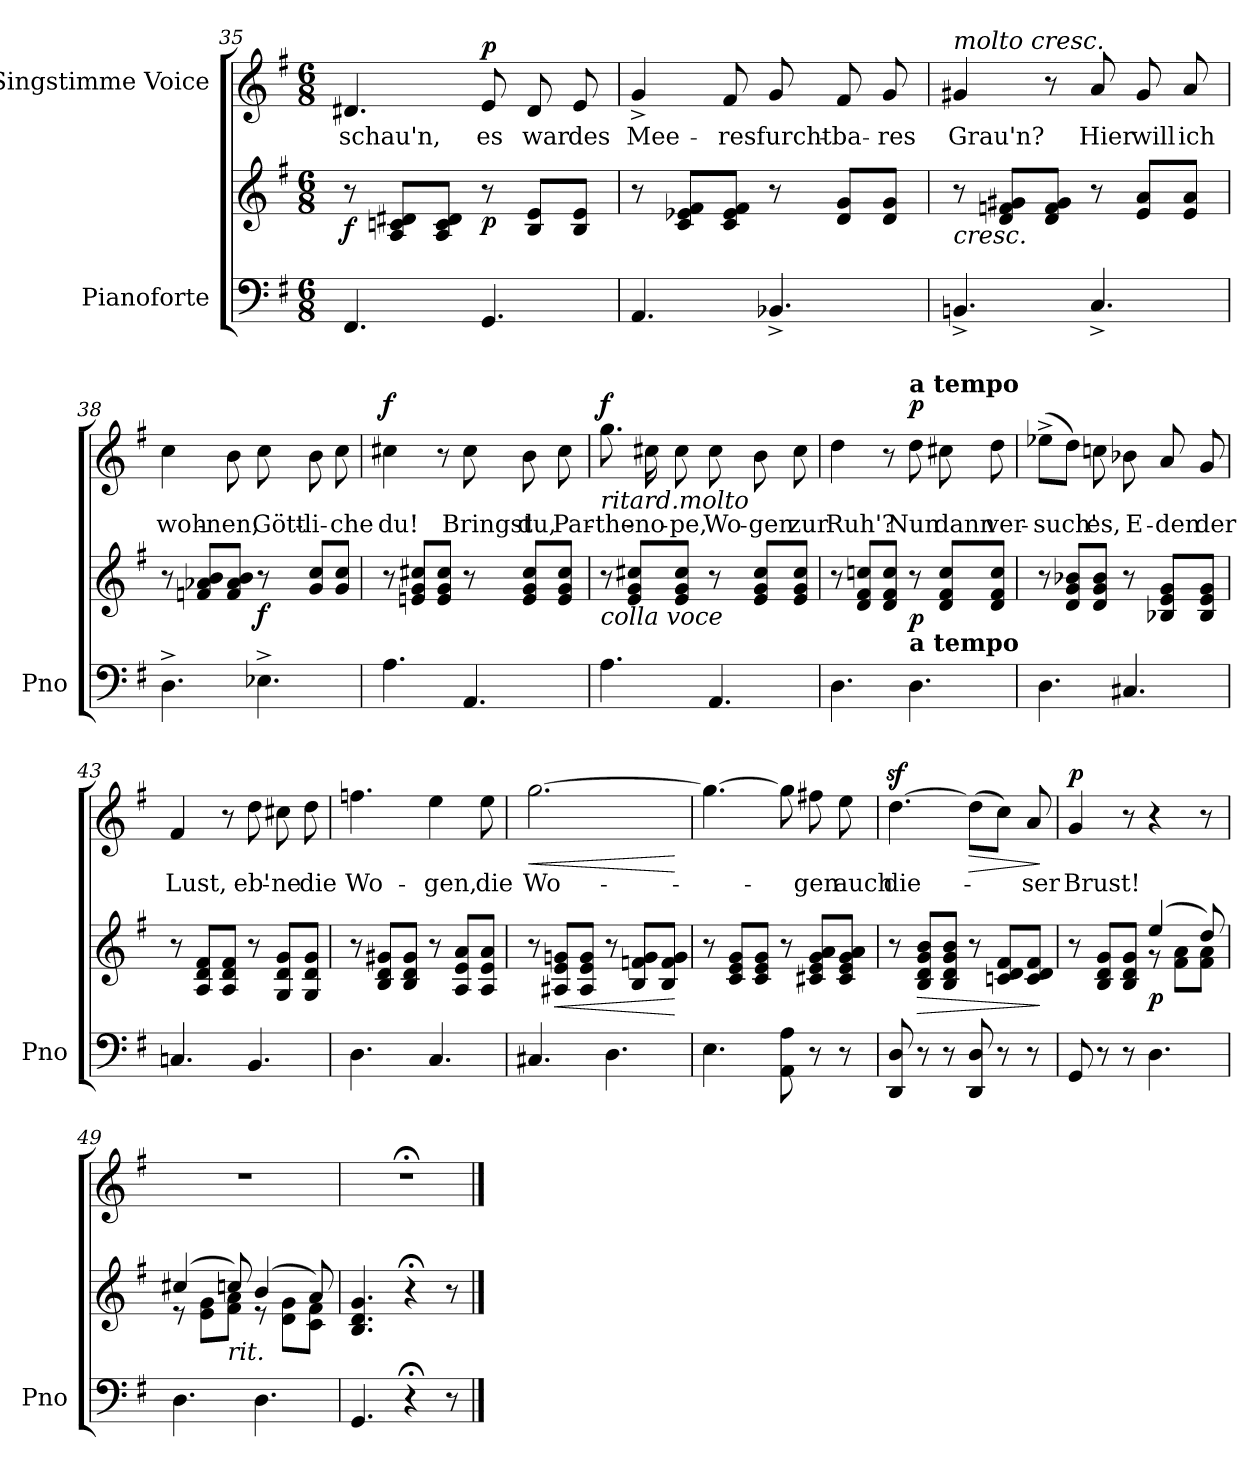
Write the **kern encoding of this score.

**kern	**kern	**dynam	**kern	**text	**dynam
*part2	*part2	*part2	*part1	*part1	*part1
*staff3	*staff2	*staff2/3	*staff1	*staff1	*staff1
*I"Pianoforte	*	*	*I"Singstimme Voice	*	*
*I'Pno	*	*	*	*	*
*clefF4	*clefG2	*	*clefG2	*	*
*k[f#]	*k[f#]	*	*k[f#]	*	*
*M6/8	*M6/8	*	*M6/8	*	*
=35	=35	=35	=35	=35	=35
!	!	!LO:DY:b	!	!LO:LY:b	!
4.FF#/	8r	f	4.d#X/	schau'n,	.
.	8A/ 8cn/ 8d#X/L	.	.	.	.
.	8A/ 8c/ 8d#/J	.	.	.	.
!	!	!LO:DY:b	!	!LO:LY:b	!LO:DY:a
4.GG/	8r	p	8e/	es	p
!	!	!	!	!LO:LY:b	!
.	8B/ 8e/L	.	8d#/	war	.
!	!	!	!	!LO:LY:b	!
.	8B/ 8e/J	.	8e/	des	.
!!LO:LB:g=z
=36	=36	=36	=36	=36	=36
!	!	!	!	!LO:LY:b	!
4.AA/	8r	.	4g^>/	Mee-	.
.	8c/ 8e-X/ 8f#/L	.	.	.	.
!	!	!	!	!LO:LY:b	!
.	8c/ 8e-/ 8f#/J	.	8f#/	-res	.
!	!	!	!	!LO:LY:b	!
4.BB-X^>/	8r	.	8g/	furcht-	.
!	!	!	!	!LO:LY:b	!
.	8d/ 8g/L	.	8f#/	-ba-	.
!	!	!	!	!LO:LY:b	!
.	8d/ 8g/J	.	8g/	-res	.
=37	=37	=37	=37	=37	=37
!	!	!	!LO:TX:a:i:t=molto cresc.	!	!
!	!LO:TX:b:i:t=cresc.	!	!	!	!
!	!	!	!	!LO:LY:b	!
4.BBn^>/	8r	.	4g#X/	Grau'n?	.
.	8d/ 8fn/ 8g#X/L	.	.	.	.
.	8d/ 8f/ 8g#/J	.	8r	.	.
!	!	!	!	!LO:LY:b	!
4.C^>/	8r	.	8a/	Hier	.
!	!	!	!	!LO:LY:b	!
.	8e/ 8a/L	.	8g#/	will	.
!	!	!	!	!LO:LY:b	!
.	8e/ 8a/J	.	8a/	ich	.
=38	=38	=38	=38	=38	=38
!	!	!	!	!LO:LY:b	!
4.D^\	8r	.	4cc\	woh-	.
.	8fn/ 8a-X/ 8b/L	.	.	.	.
!	!	!	!	!LO:LY:b	!
.	8f/ 8a-/ 8b/J	.	8b\	-nen,	.
!	!	!LO:DY:b	!	!LO:LY:b	!
4.E-X^\	8r	f	8cc\	Gött-	.
!	!	!	!	!LO:LY:b	!
.	8g/ 8cc/L	.	8b\	-li-	.
!	!	!	!	!LO:LY:b	!
.	8g/ 8cc/J	.	8cc\	-che	.
=39	=39	=39	=39	=39	=39
!	!	!	!	!LO:LY:b	!LO:DY:a
4.A\	8r	.	4cc#X\	du!	f
.	8en/ 8g/ 8cc#X/L	.	.	.	.
.	8e/ 8g/ 8cc#/J	.	8r	.	.
!	!	!	!	!LO:LY:b	!
4.AA/	8r	.	8cc#\	Bringst	.
!	!	!	!	!LO:LY:b	!
.	8e/ 8g/ 8cc#/L	.	8b\	du,	.
!	!	!	!	!LO:LY:b	!
.	8e/ 8g/ 8cc#/J	.	8cc#\	Par-	.
!!LO:LB:g=z
=40	=40	=40	=40	=40	=40
!	!	!	!LO:TX:b:i:t=ritard.molto	!	!
!	!LO:TX:b:i:t=colla voce	!	!	!	!
!	!	!	!	!LO:LY:b	!LO:DY:a
4.A\	8r	.	8.gg\	-the-	f
.	8e/ 8g/ 8cc#X/L	.	.	.	.
!	!	!	!	!LO:LY:b	!
.	.	.	16cc#X\	-no-	.
!	!	!	!	!LO:LY:b	!
.	8e/ 8g/ 8cc#/J	.	8cc#\	-pe,	.
!	!	!	!	!LO:LY:b	!
4.AA/	8r	.	8cc#\	Wo-	.
!	!	!	!	!LO:LY:b	!
.	8e/ 8g/ 8cc#/L	.	8b\	-gen	.
!	!	!	!	!LO:LY:b	!
.	8e/ 8g/ 8cc#/J	.	8cc#\	zur	.
=41	=41	=41	=41	=41	=41
!	!	!	!	!LO:LY:b	!
4.D\	8r	.	4dd\	Ruh'?	.
.	8d/ 8f#/ 8ccn/L	.	.	.	.
.	8d/ 8f#/ 8cc/J	.	8r	.	.
!	!	!	!LO:TX:a:B:t=a tempo	!	!
!	!LO:TX:b:B:t=a tempo	!	!	!	!
!	!	!LO:DY:b	!	!LO:LY:b	!LO:DY:a
4.D\	8r	p	8dd\	Nun	p
!	!	!	!	!LO:LY:b	!
.	8d/ 8f#/ 8cc/L	.	8cc#X\	dann	.
!	!	!	!	!LO:LY:b	!
.	8d/ 8f#/ 8cc/J	.	8dd\	ver-	.
=42	=42	=42	=42	=42	=42
!	!	!	!	!LO:LY:b	!
4.D\	8r	.	(8ee-X^\L	-such'	.
.	8d/ 8g/ 8b-X/L	.	8dd\J)	.	.
!	!	!	!	!LO:LY:b	!
.	8d/ 8g/ 8b-/J	.	8ccn\	es,	.
!	!	!	!	!LO:LY:b	!
4.C#X/	8r	.	8b-X\	E-	.
!	!	!	!	!LO:LY:b	!
.	8B-X/ 8e/ 8g/L	.	8a/	-den	.
!	!	!	!	!LO:LY:b	!
.	8B-/ 8e/ 8g/J	.	8g/	der	.
=43	=43	=43	=43	=43	=43
!	!	!	!	!LO:LY:b	!
4.Cn/	8r	.	4f#/	Lust,	.
.	8A/ 8d/ 8f#/L	.	.	.	.
.	8A/ 8d/ 8f#/J	.	8r	.	.
!	!	!	!	!LO:LY:b	!
4.BB/	8r	.	8dd\	eb'-	.
!	!	!	!	!LO:LY:b	!
.	8G/ 8d/ 8g/L	.	8cc#X\	-ne	.
!	!	!	!	!LO:LY:b	!
.	8G/ 8d/ 8g/J	.	8dd\	die	.
=44	=44	=44	=44	=44	=44
!	!	!	!	!LO:LY:b	!
4.D\	8r	.	4.ffn\	Wo-	.
.	8B/ 8d/ 8g#X/L	.	.	.	.
.	8B/ 8d/ 8g#/J	.	.	.	.
!	!	!	!	!LO:LY:b	!
4.C/	8r	.	4ee\	-gen,	.
.	8A/ 8e/ 8a/L	.	.	.	.
!	!	!	!	!LO:LY:b	!
.	8A/ 8e/ 8a/J	.	8ee\	die	.
!!LO:LB:g=z
=45	=45	=45	=45	=45	=45
!	!	!	!	!LO:LY:b	!LO:HP:b
4.C#X/	8r	.	[2.gg\	Wo-	<
!	!	!LO:HP:b	!	!	!
.	8A#X/ 8e/ 8gn/L	<	.	.	.
.	8A#/ 8e/ 8g/J	.	.	.	.
4.D\	8r	.	.	.	.
.	8B/ 8fn/ 8g/L	.	.	.	.
.	8B/ 8f/ 8g/J	.	.	.	.
.	.	[	.	.	[
=46	=46	=46	=46	=46	=46
4.E\	8r	.	4.gg\_	.	.
.	8c/ 8e/ 8g/L	.	.	.	.
.	8c/ 8e/ 8g/J	.	.	.	.
8AA\ 8A\	8r	.	8gg\]	.	.
!	!	!	!	!LO:LY:b	!
8r	8c#X/ 8e/ 8g/ 8a/L	.	8ff#X\	-gen	.
!	!	!	!	!LO:LY:b	!
8r	8c#/ 8e/ 8g/ 8a/J	.	8ee\	auch	.
=47	=47	=47	=47	=47	=47
!	!	!	!	!LO:LY:b	!
8DD/ 8D/	8r	.	[4.ddz>\	die-	.
!	!	!LO:HP:b	!	!	!
8r	8B/ 8d/ 8g/ 8b/L	>	.	.	.
8r	8B/ 8d/ 8g/ 8b/J	.	.	.	.
!	!	!	!	!	!LO:HP:b
8DD/ 8D/	8r	.	(8dd\L]	.	>
8r	8cn/ 8d/ 8f#/L	.	8cc\J)	.	.
!	!	!	!	!LO:LY:b	!
8r	8c/ 8d/ 8f#/J	.	8a/	-ser	.
.	.	]	.	.	]
=48	=48	=48	=48	=48	=48
*	*^	*	*	*	*
!	!	!	!	!	!LO:LY:b	!LO:DY:a
8GG/	8r	4.ryy	.	4g/	Brust!	p
8r	8B/ 8d/ 8g/L	.	.	.	.	.
8r	8B/ 8d/ 8g/J	.	.	8r	.	.
!	!	!	!LO:DY:b	!	!	!
4.D\	(4ee/	8r	p	4r	.	.
.	.	8f#\ 8a\L	.	.	.	.
.	8dd/)	8f#\ 8a\J	.	8r	.	.
=49	=49	=49	=49	=49	=49	=49
4.D\	(4cc#X/	8r	.	2.r	.	.
.	.	8e\ 8g\L	.	.	.	.
!	!LO:TX:b:i:t=rit.	!	!	!	!	!
.	8ccn/)	8f#\ 8a\J	.	.	.	.
4.D\	(4b/	8r	.	.	.	.
.	.	8d\ 8g\L	.	.	.	.
.	8a/)	8c\ 8f#\J	.	.	.	.
*	*v	*v	*	*	*	*
=50	=50	=50	=50	=50	=50
4.GG/	4.B/ 4.d/ 4.g/	.	2.r;<	.	.
4r;<	4r;<	.	.	.	.
8r	8r	.	.	.	.
==	==	==	==	==	==
*-	*-	*-	*-	*-	*-
